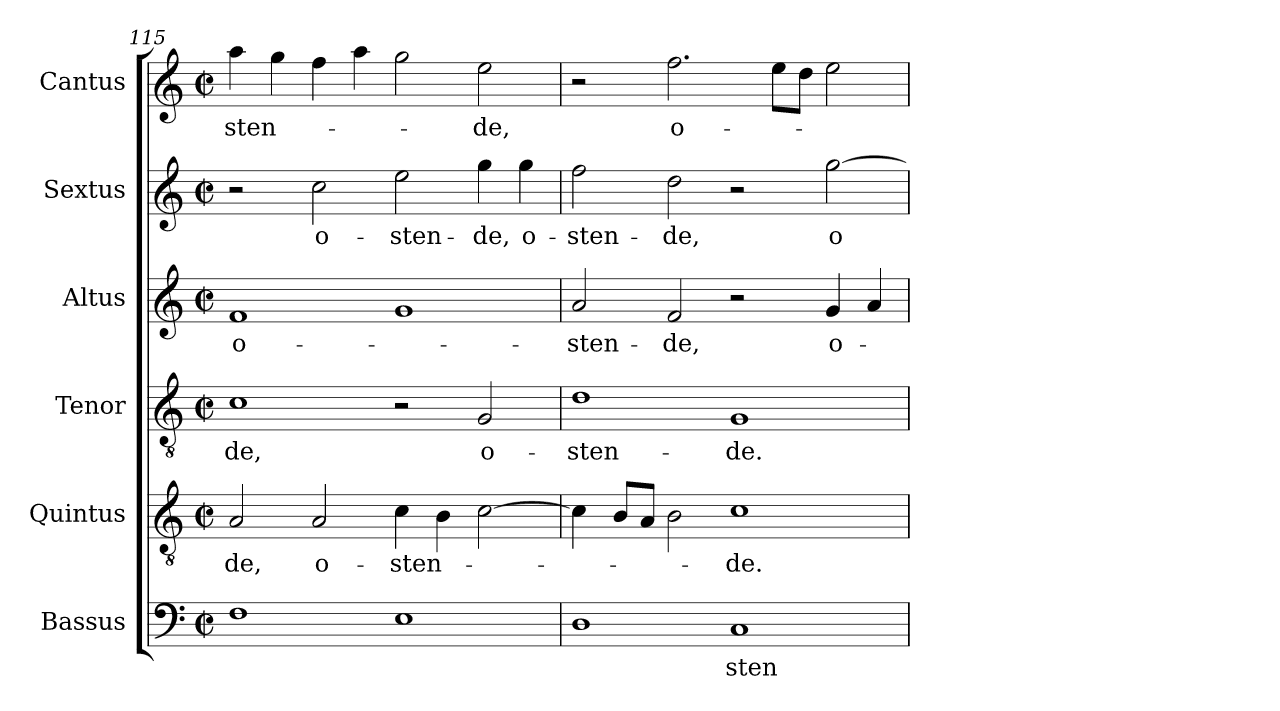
**kern	**text	**kern	**text	**kern	**text	**kern	**text	**kern	**text	**kern	**text
*part6	*part6	*part5	*part5	*part4	*part4	*part3	*part3	*part2	*part2	*part1	*part1
*staff6	*staff6	*staff5	*staff5	*staff4	*staff4	*staff3	*staff3	*staff2	*staff2	*staff1	*staff1
*I"Bassus	*	*I"Quintus	*	*I"Tenor	*	*I"Altus	*	*I"Sextus	*	*I"Cantus	*
*I'Bassus	*	*I'Quintus	*	*I'Tenor	*	*I'Altus	*	*I'Sextus	*	*I'Cantus	*
*clefF4	*	*clefGv2	*	*clefGv2	*	*clefG2	*	*clefG2	*	*clefG2	*
*M2/2	*	*M2/2	*	*M2/2	*	*M2/2	*	*M2/2	*	*M2/2	*
*met(c|)	*	*met(c|)	*	*met(c|)	*	*met(c|)	*	*met(c|)	*	*met(c|)	*
=115	=115	=115	=115	=115	=115	=115	=115	=115	=115	=115	=115
!	!	!	!LO:LY:b:cj	!	!LO:LY:b:cj	!	!LO:LY:b:rj	!	!	!	!LO:LY:b
1F	.	2A/	-de,	1c	-de,	1f	o-	2r	.	4aa\	-sten-
.	.	.	.	.	.	.	.	.	.	4gg\	.
!	!	!	!LO:LY:b:cj	!	!	!	!	!	!LO:LY:b:cj	!	!
.	.	2A/	o-	.	.	.	.	2cc\	o-	4ff\	.
.	.	.	.	.	.	.	.	.	.	4aa\	.
!	!	!	!LO:LY:b	!	!	!	!	!	!LO:LY:b:cj	!	!
1E	.	4c\	-sten-	2r	.	1g	.	2ee\	-sten-	2gg\	.
.	.	4B\	.	.	.	.	.	.	.	.	.
!	!	!	!	!	!LO:LY:b:cj	!	!	!	!LO:LY:b:cj	!	!LO:LY:b:cj
.	.	[>2c\	.	2G/	o-	.	.	4gg\	-de,	2ee\	-de,
!	!	!	!	!	!	!	!	!	!LO:LY:b:cj	!	!
.	.	.	.	.	.	.	.	4gg\	o-	.	.
=116	=116	=116	=116	=116	=116	=116	=116	=116	=116	=116	=116
!	!	!	!	!	!LO:LY:b:cj	!	!LO:LY:b:cj	!	!LO:LY:b:cj	!	!
1D	.	4c\]	.	1d	-sten-	2a/	-sten-	2ff\	-sten-	2r	.
.	.	8B/L	.	.	.	.	.	.	.	.	.
.	.	8A/J	.	.	.	.	.	.	.	.	.
!	!	!	!	!	!	!	!LO:LY:b:cj	!	!LO:LY:b:cj	!	!LO:LY:b:cj
.	.	2B\	.	.	.	2f/	-de,	2dd\	-de,	2.ff\	o-
!	!LO:LY:b:cj	!	!LO:LY:b:cj	!	!LO:LY:b:cj	!	!	!	!	!	!
1C	sten	1c	-de.	1G	-de.	2r	.	2r	.	.	.
.	.	.	.	.	.	.	.	.	.	8ee\L	.
.	.	.	.	.	.	.	.	.	.	8dd\J	.
!	!	!	!	!	!	!	!LO:LY:b:cj	!	!LO:LY:b:cj	!	!
.	.	.	.	.	.	4g/	o-	[>2gg\	o-	2ee\	.
.	.	.	.	.	.	4a/	.	.	.	.	.
=	=	=	=	=	=	=	=	=	=	=	=
*-	*-	*-	*-	*-	*-	*-	*-	*-	*-	*-	*-
